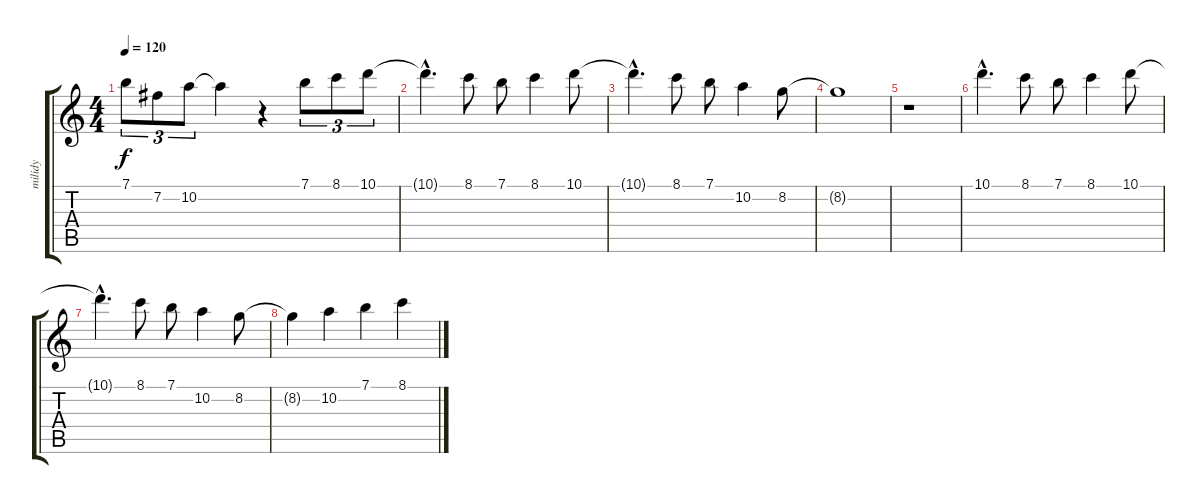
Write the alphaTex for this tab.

\track ("milidy" "milidy") {instrument distortionguitar}
\staff {score tabs}
\tuning (E4 B3 G3 D3 A2 E2) {hide}
\ts (4 4)
\tempo 120
\clef g2
\ks c
7.1.8{tu (3 2) dy f} 7.2.8{tu (3 2)} 10.2.8{tu (3 2)} 10.2{t}.4 r.4 7.1.8{tu (3 2)} 8.1.8{tu (3 2)} 10.1.8{tu (3 2)} |
10.1{hac t}.4{d} 8.1.8 7.1.8 8.1.4 10.1.8 |
10.1{hac t}.4{d} 8.1.8 7.1.8 10.2.4 8.2.8 |
8.2{t}.1 |
r.1 |
10.1{hac}.4{d} 8.1.8 7.1.8 8.1.4 10.1.8 |
10.1{hac t}.4{d} 8.1.8 7.1.8 10.2.4 8.2.8 |
8.2{t}.4 10.2.4 7.1.4 8.1.4
